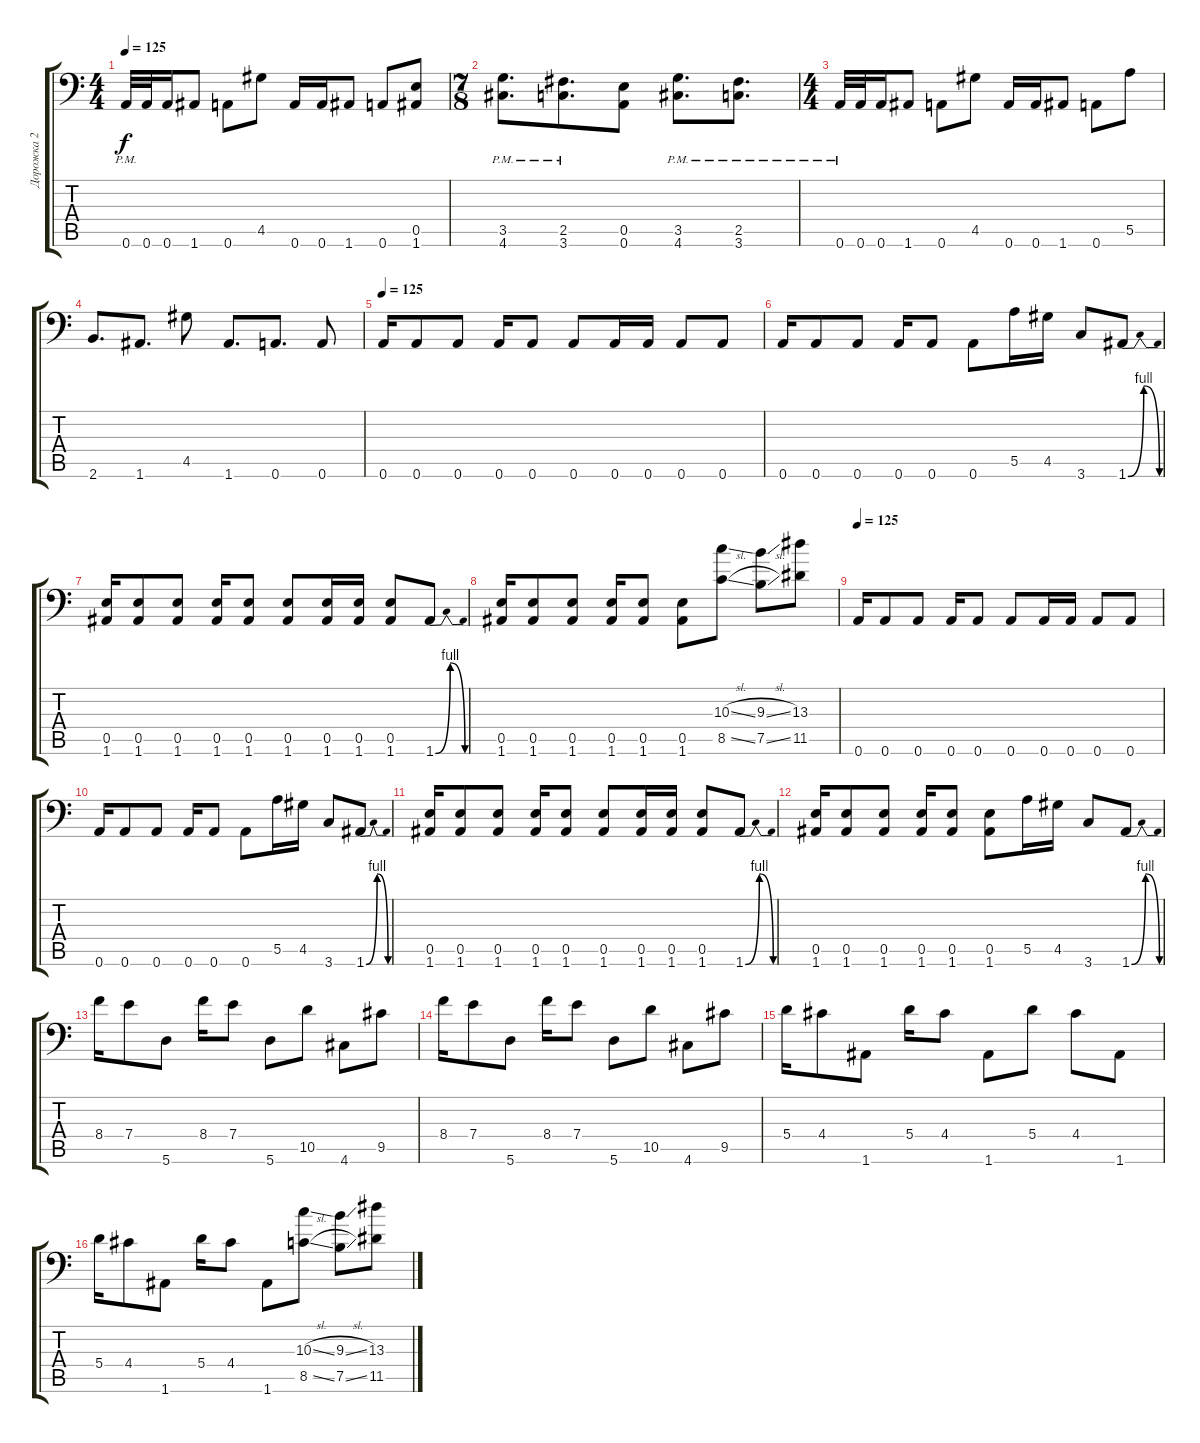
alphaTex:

\track ("Дорожка 2" "Дорожка 2") {instrument distortionguitar}
\staff {score tabs}
\tuning (B3 Gb3 D3 A2 E2 A1) {hide}
\ts (4 4)
\tempo 125
\clef f4
\ks c
0.6{pm}.32{dy f} 0.6.32 0.6.16 1.6.8 0.6.8 4.5.8 0.6.16 0.6.16 1.6.8 0.6.8 (0.5 1.6).8 |
\ts (7 8)
(3.5{pm} 4.6{pm}).8{d} (2.5{pm} 3.6{pm}).8{d} (0.5 0.6).8 (3.5{pm} 4.6{pm}).8{d} (2.5{pm} 3.6{pm}).8{d} |
\ts (4 4)
0.6{pm}.32 0.6.32 0.6.16 1.6.8 0.6.8 4.5.8 0.6.16 0.6.16 1.6.8 0.6.8 5.5.8 |
2.6.8{d} 1.6.8{d} 4.5.8 1.6.8{d} 0.6.8{d} 0.6.8 |
\tempo 125
0.6.16 0.6.8 0.6.8 0.6.16 0.6.8 0.6.8 0.6.16 0.6.16 0.6.8 0.6.8 |
0.6.16 0.6.8 0.6.8 0.6.16 0.6.8 0.6.8 5.5.16 4.5.16 3.6.8 1.6{be (bendrelease 0 0 15 4 15 4 60 0)}.8 |
(0.5 1.6).16 (0.5 1.6).8 (0.5 1.6).8 (0.5 1.6).16 (0.5 1.6).8 (0.5 1.6).8 (0.5 1.6).16 (0.5 1.6).16 (0.5 1.6).8 1.6{be (bendrelease 0 0 15 4 15 4 60 0)}.8 |
(0.5 1.6).16 (0.5 1.6).8 (0.5 1.6).8 (0.5 1.6).16 (0.5 1.6).8 (0.5 1.6).8 (10.3{sl} 8.5{sl}).8 (9.3{sl} 7.5{sl}).8 (13.3 11.5).8 |
\tempo 125
0.6.16 0.6.8 0.6.8 0.6.16 0.6.8 0.6.8 0.6.16 0.6.16 0.6.8 0.6.8 |
0.6.16 0.6.8 0.6.8 0.6.16 0.6.8 0.6.8 5.5.16 4.5.16 3.6.8 1.6{be (bendrelease 0 0 15 4 15 4 60 0)}.8 |
(0.5 1.6).16 (0.5 1.6).8 (0.5 1.6).8 (0.5 1.6).16 (0.5 1.6).8 (0.5 1.6).8 (0.5 1.6).16 (0.5 1.6).16 (0.5 1.6).8 1.6{be (bendrelease 0 0 15 4 15 4 60 0)}.8 |
(0.5 1.6).16 (0.5 1.6).8 (0.5 1.6).8 (0.5 1.6).16 (0.5 1.6).8 (0.5 1.6).8 5.5.16 4.5.16 3.6.8 1.6{be (bendrelease 0 0 15 4 15 4 60 0)}.8 |
8.4.16 7.4.8 5.6.8 8.4.16 7.4.8 5.6.8 10.5.8 4.6.8 9.5.8 |
8.4.16 7.4.8 5.6.8 8.4.16 7.4.8 5.6.8 10.5.8 4.6.8 9.5.8 |
5.4.16 4.4.8 1.6.8 5.4.16 4.4.8 1.6.8 5.4.8 4.4.8 1.6.8 |
5.4.16 4.4.8 1.6.8 5.4.16 4.4.8 1.6.8 (10.3{sl} 8.5{sl}).8 (9.3{sl} 7.5{sl}).8 (13.3 11.5).8
